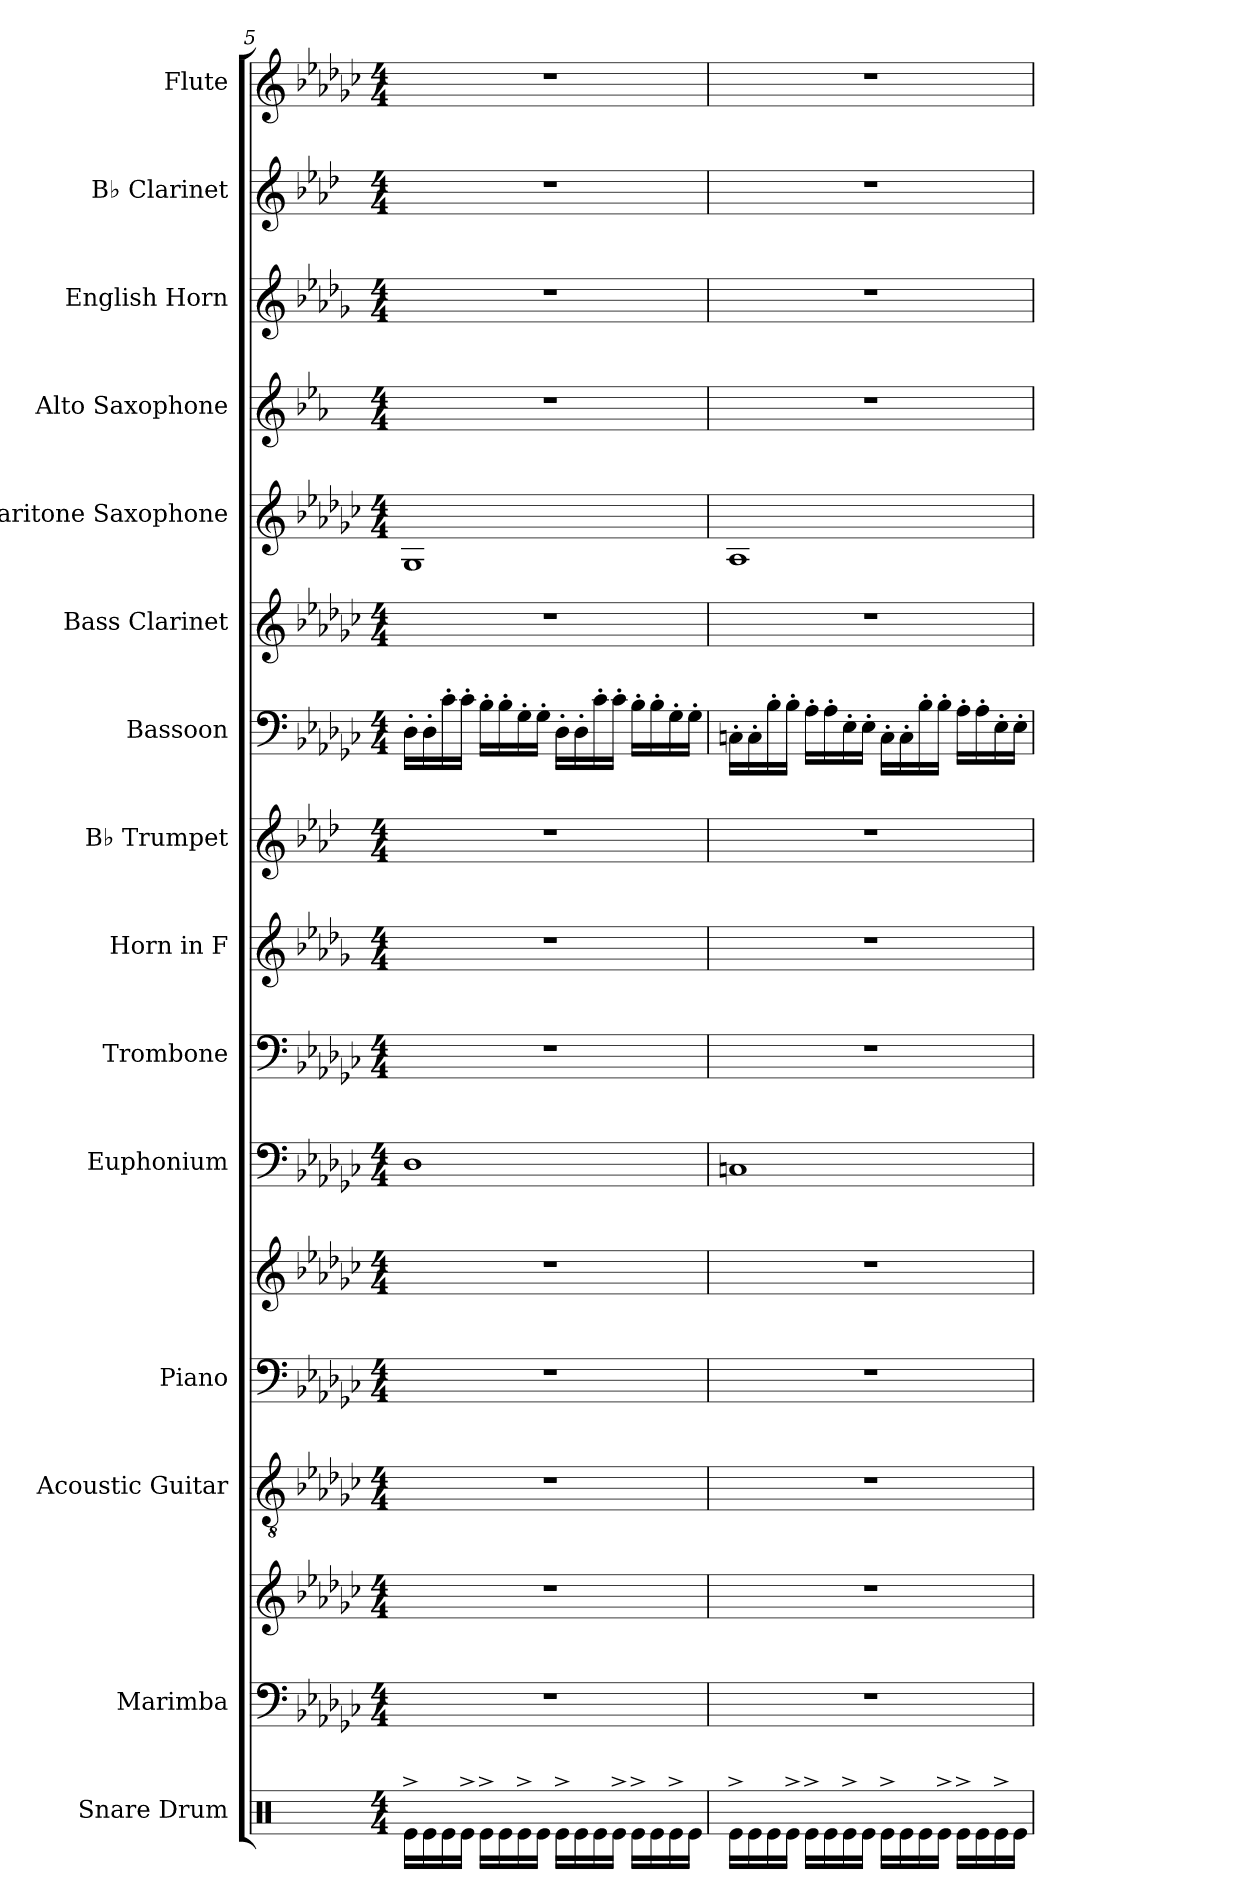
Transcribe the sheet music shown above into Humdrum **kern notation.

**kern	**kern	**kern	**kern	**kern	**kern	**kern	**kern	**kern	**kern	**kern	**kern	**kern	**kern	**kern	**kern	**kern
*part15	*part14	*part14	*part13	*part12	*part12	*part11	*part10	*part9	*part8	*part7	*part6	*part5	*part4	*part3	*part2	*part1
*staff17	*staff16	*staff15	*staff14	*staff13	*staff12	*staff11	*staff10	*staff9	*staff8	*staff7	*staff6	*staff5	*staff4	*staff3	*staff2	*staff1
*I"Snare Drum	*I"Marimba	*	*I"Acoustic Guitar	*I"Piano	*	*I"Euphonium	*I"Trombone	*I"Horn in F	*I"B♭ Trumpet	*I"Bassoon	*I"Bass Clarinet	*I"Baritone Saxophone	*I"Alto Saxophone	*I"English Horn	*I"B♭ Clarinet	*I"Flute
*I'Sn. Dr.	*I'Mrm.	*	*I'Guit.	*I'Pno.	*	*I'Eu.	*I'Trb.	*	*I'B♭ Tpt.	*I'Bsn.	*I'B. Cl.	*I'Bar. Sax.	*I'A. Sax.	*I'E. Hn.	*I'B♭ Cl.	*I'Fl.
*clefX	*clefF4	*clefG2	*clefGv2	*clefF4	*clefG2	*clefF4	*clefF4	*clefG2	*clefG2	*clefF4	*clefG2	*clefG2	*clefG2	*clefG2	*clefG2	*clefG2
*	*	*	*	*	*	*	*	*ITrd4c7	*ITrd1c2	*	*ITrd8c14	*ITrd12c21	*ITrd5c9	*ITrd4c7	*ITrd1c2	*
*k[]	*k[b-e-a-d-g-c-]	*k[b-e-a-d-g-c-]	*k[b-e-a-d-g-c-]	*k[b-e-a-d-g-c-]	*k[b-e-a-d-g-c-]	*k[b-e-a-d-g-c-]	*k[b-e-a-d-g-c-]	*k[b-e-a-d-g-c-]	*k[b-e-a-d-g-c-]	*k[b-e-a-d-g-c-]	*k[b-e-a-d-g-c-]	*k[b-e-a-d-g-c-]	*k[b-e-a-d-g-c-]	*k[b-e-a-d-g-c-]	*k[b-e-a-d-g-c-]	*k[b-e-a-d-g-c-]
*M4/4	*M4/4	*M4/4	*M4/4	*M4/4	*M4/4	*M4/4	*M4/4	*M4/4	*M4/4	*M4/4	*M4/4	*M4/4	*M4/4	*M4/4	*M4/4	*M4/4
=5	=5	=5	=5	=5	=5	=5	=5	=5	=5	=5	=5	=5	=5	=5	=5	=5
16Re^\LL	1r	1r	1r	1r	1r	1D-	1r	1r	1r	16D-'\LL	1r	1GG-	1r	1r	1r	1r
16Re\	.	.	.	.	.	.	.	.	.	16D-'\	.	.	.	.	.	.
16Re\	.	.	.	.	.	.	.	.	.	16c-'\	.	.	.	.	.	.
16Re^\JJ	.	.	.	.	.	.	.	.	.	16c-'\JJ	.	.	.	.	.	.
16Re^\LL	.	.	.	.	.	.	.	.	.	16B-'\LL	.	.	.	.	.	.
16Re\	.	.	.	.	.	.	.	.	.	16B-'\	.	.	.	.	.	.
16Re^\	.	.	.	.	.	.	.	.	.	16G-'\	.	.	.	.	.	.
16Re\JJ	.	.	.	.	.	.	.	.	.	16G-'\JJ	.	.	.	.	.	.
16Re^\LL	.	.	.	.	.	.	.	.	.	16D-'\LL	.	.	.	.	.	.
16Re\	.	.	.	.	.	.	.	.	.	16D-'\	.	.	.	.	.	.
16Re\	.	.	.	.	.	.	.	.	.	16c-'\	.	.	.	.	.	.
16Re^\JJ	.	.	.	.	.	.	.	.	.	16c-'\JJ	.	.	.	.	.	.
16Re^\LL	.	.	.	.	.	.	.	.	.	16B-'\LL	.	.	.	.	.	.
16Re\	.	.	.	.	.	.	.	.	.	16B-'\	.	.	.	.	.	.
16Re^\	.	.	.	.	.	.	.	.	.	16G-'\	.	.	.	.	.	.
16Re\JJ	.	.	.	.	.	.	.	.	.	16G-'\JJ	.	.	.	.	.	.
=6	=6	=6	=6	=6	=6	=6	=6	=6	=6	=6	=6	=6	=6	=6	=6	=6
16Re^\LL	1r	1r	1r	1r	1r	1Cn	1r	1r	1r	16Cn'\LL	1r	1AA-	1r	1r	1r	1r
16Re\	.	.	.	.	.	.	.	.	.	16C'\	.	.	.	.	.	.
16Re\	.	.	.	.	.	.	.	.	.	16B-'\	.	.	.	.	.	.
16Re^\JJ	.	.	.	.	.	.	.	.	.	16B-'\JJ	.	.	.	.	.	.
16Re^\LL	.	.	.	.	.	.	.	.	.	16A-'\LL	.	.	.	.	.	.
16Re\	.	.	.	.	.	.	.	.	.	16A-'\	.	.	.	.	.	.
16Re^\	.	.	.	.	.	.	.	.	.	16E-'\	.	.	.	.	.	.
16Re\JJ	.	.	.	.	.	.	.	.	.	16E-'\JJ	.	.	.	.	.	.
16Re^\LL	.	.	.	.	.	.	.	.	.	16C'\LL	.	.	.	.	.	.
16Re\	.	.	.	.	.	.	.	.	.	16C'\	.	.	.	.	.	.
16Re\	.	.	.	.	.	.	.	.	.	16B-'\	.	.	.	.	.	.
16Re^\JJ	.	.	.	.	.	.	.	.	.	16B-'\JJ	.	.	.	.	.	.
16Re^\LL	.	.	.	.	.	.	.	.	.	16A-'\LL	.	.	.	.	.	.
16Re\	.	.	.	.	.	.	.	.	.	16A-'\	.	.	.	.	.	.
16Re^\	.	.	.	.	.	.	.	.	.	16E-'\	.	.	.	.	.	.
16Re\JJ	.	.	.	.	.	.	.	.	.	16E-'\JJ	.	.	.	.	.	.
=	=	=	=	=	=	=	=	=	=	=	=	=	=	=	=	=
*-	*-	*-	*-	*-	*-	*-	*-	*-	*-	*-	*-	*-	*-	*-	*-	*-
